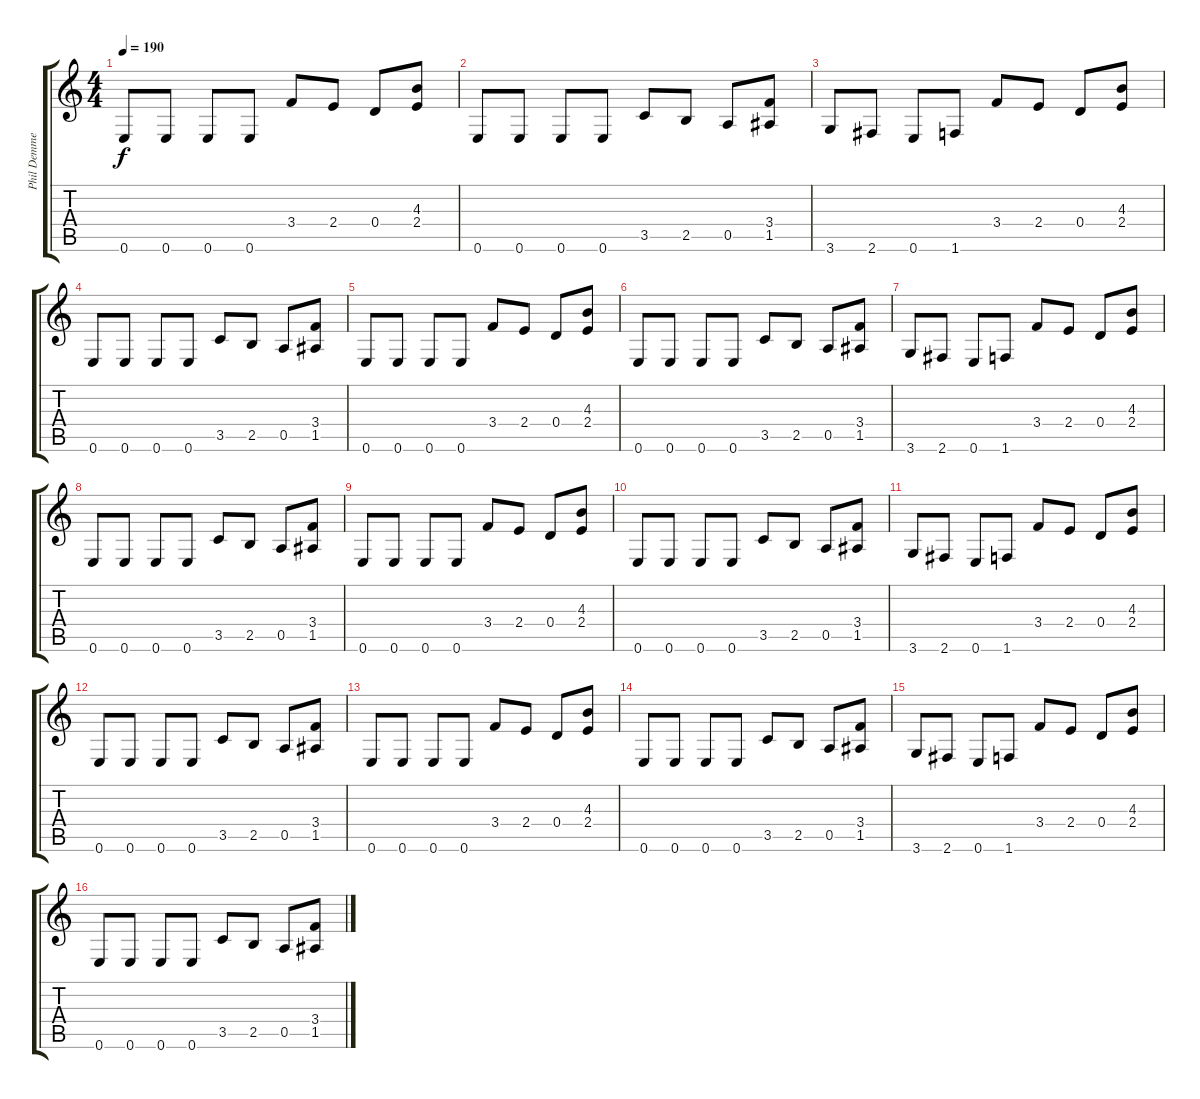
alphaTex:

\track ("Phil Demmel" "Phil Demme") {instrument distortionguitar}
\staff {score tabs}
\tuning (E4 B3 G3 D3 A2 E2) {hide}
\ts (4 4)
\tempo 190
\clef g2
\ks c
0.6.8{dy f} 0.6.8 0.6.8 0.6.8 3.4.8 2.4.8 0.4.8 (4.3 2.4).8 |
0.6.8 0.6.8 0.6.8 0.6.8 3.5.8 2.5.8 0.5.8 (3.4 1.5).8 |
3.6.8 2.6.8 0.6.8 1.6.8 3.4.8 2.4.8 0.4.8 (4.3 2.4).8 |
0.6.8 0.6.8 0.6.8 0.6.8 3.5.8 2.5.8 0.5.8 (3.4 1.5).8 |
0.6.8 0.6.8 0.6.8 0.6.8 3.4.8 2.4.8 0.4.8 (4.3 2.4).8 |
0.6.8 0.6.8 0.6.8 0.6.8 3.5.8 2.5.8 0.5.8 (3.4 1.5).8 |
3.6.8 2.6.8 0.6.8 1.6.8 3.4.8 2.4.8 0.4.8 (4.3 2.4).8 |
0.6.8 0.6.8 0.6.8 0.6.8 3.5.8 2.5.8 0.5.8 (3.4 1.5).8 |
0.6.8 0.6.8 0.6.8 0.6.8 3.4.8 2.4.8 0.4.8 (4.3 2.4).8 |
0.6.8 0.6.8 0.6.8 0.6.8 3.5.8 2.5.8 0.5.8 (3.4 1.5).8 |
3.6.8 2.6.8 0.6.8 1.6.8 3.4.8 2.4.8 0.4.8 (4.3 2.4).8 |
0.6.8 0.6.8 0.6.8 0.6.8 3.5.8 2.5.8 0.5.8 (3.4 1.5).8 |
0.6.8 0.6.8 0.6.8 0.6.8 3.4.8 2.4.8 0.4.8 (4.3 2.4).8 |
0.6.8 0.6.8 0.6.8 0.6.8 3.5.8 2.5.8 0.5.8 (3.4 1.5).8 |
3.6.8 2.6.8 0.6.8 1.6.8 3.4.8 2.4.8 0.4.8 (4.3 2.4).8 |
0.6.8 0.6.8 0.6.8 0.6.8 3.5.8 2.5.8 0.5.8 (3.4 1.5).8
